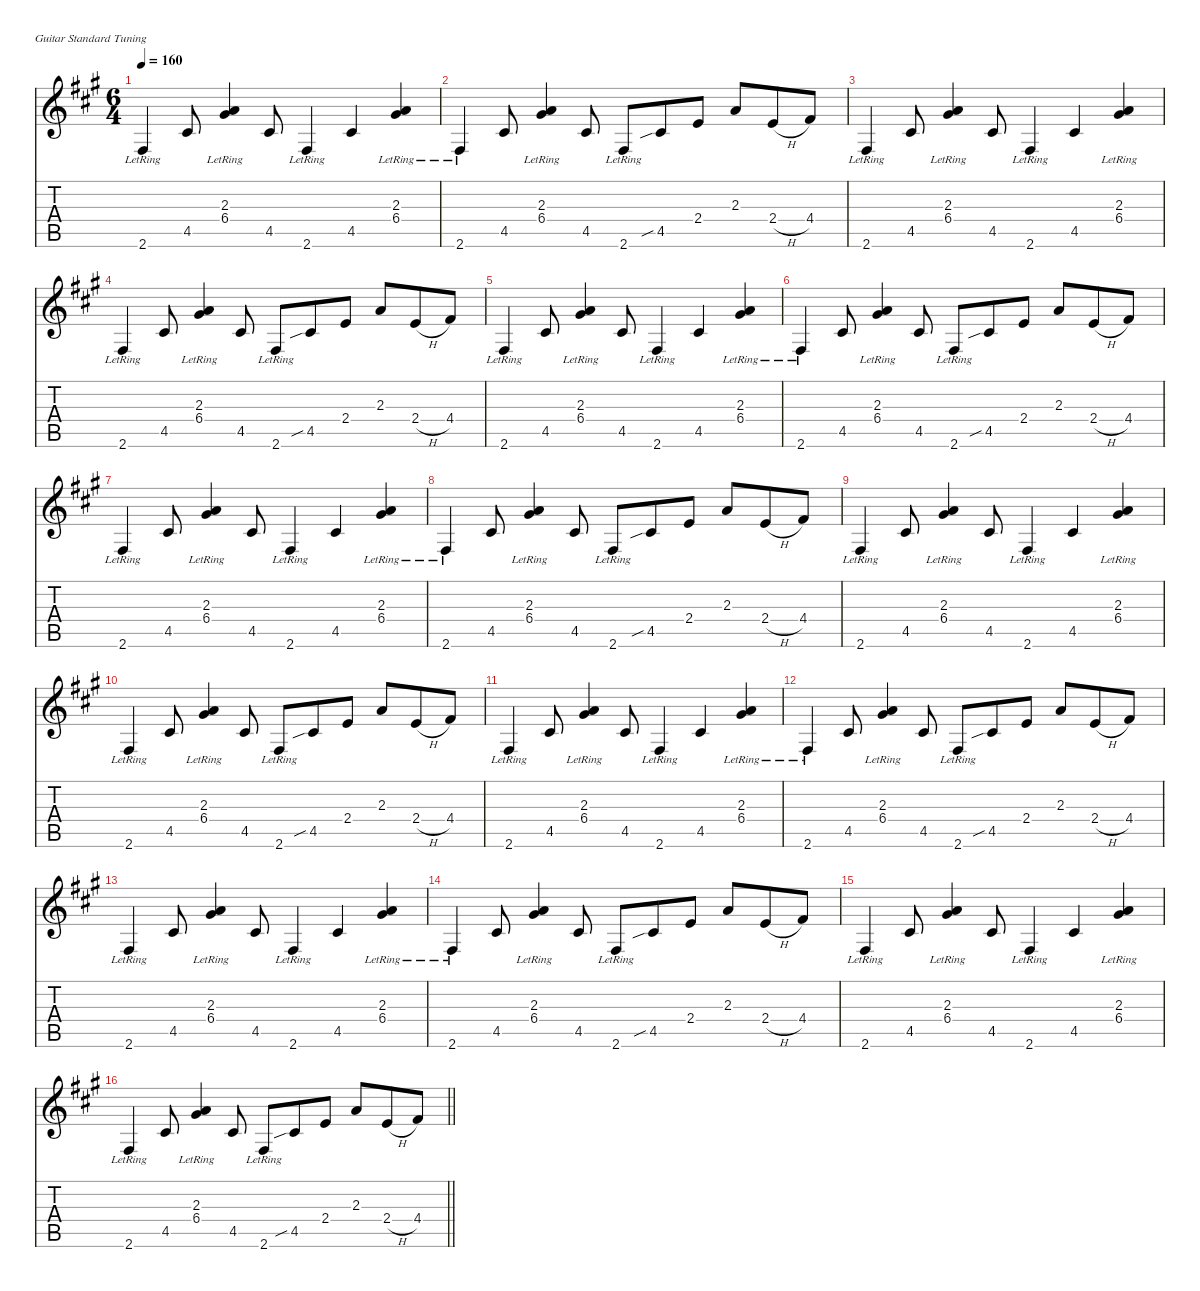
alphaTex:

\defaultSystemsLayout 4
\hideDynamics
\bracketExtendMode nobrackets
\singleTrackTrackNamePolicy hidden
\multiTrackTrackNamePolicy hidden
\firstSystemTrackNameMode fullname
\firstSystemTrackNameOrientation horizontal
\otherSystemsTrackNameOrientation horizontal
\track ("Clean guitar" "jz.guit.") {defaultSystemsLayout 4 instrument electricguitarjazz}
\staff {score tabs}
\tuning (E4 B3 G3 D3 A2 E2)
\ts (6 4)
\beaming (8 3 3 3 3)
\tempo 160
\clef g2
\ks f#minor
2.6{lr acc #}.4{dy f instrument electricguitarjazz beam Up} 4.5{acc #}.8{beam Up} (2.3{lr acc forcenatural} 6.4{lr acc #}).4{beam Up} 4.5{acc #}.8{beam Up} 2.6{lr acc #}.4{beam Up} 4.5{acc #}.4{beam Up} (2.3{lr acc forcenatural} 6.4{lr acc #}).4{beam Up} |
2.6{lr acc #}.4{beam Up} 4.5{acc #}.8{beam Up} (2.3{lr acc forcenatural} 6.4{lr acc #}).4{beam Up} 4.5{acc #}.8{beam Up} 2.6{lr acc #}.8{beam Up} 4.5{sib acc #}.8{beam Up} 2.4{acc forcenatural}.8{beam Up} 2.3{acc forcenatural}.8{beam Up} 2.4{h acc forcenatural}.8{beam Up} 4.4{acc #}.8{beam Up} |
2.6{lr acc #}.4{beam Up} 4.5{acc #}.8{beam Up} (2.3{lr acc forcenatural} 6.4{lr acc #}).4{beam Up} 4.5{acc #}.8{beam Up} 2.6{lr acc #}.4{beam Up} 4.5{acc #}.4{beam Up} (2.3{lr acc forcenatural} 6.4{lr acc #}).4{beam Up} |
2.6{lr acc #}.4{beam Up} 4.5{acc #}.8{beam Up} (2.3{lr acc forcenatural} 6.4{lr acc #}).4{beam Up} 4.5{acc #}.8{beam Up} 2.6{lr acc #}.8{beam Up} 4.5{sib acc #}.8{beam Up} 2.4{acc forcenatural}.8{beam Up} 2.3{acc forcenatural}.8{beam Up} 2.4{h acc forcenatural}.8{beam Up} 4.4{acc #}.8{beam Up} |
2.6{lr acc #}.4{beam Up} 4.5{acc #}.8{beam Up} (2.3{lr acc forcenatural} 6.4{lr acc #}).4{beam Up} 4.5{acc #}.8{beam Up} 2.6{lr acc #}.4{beam Up} 4.5{acc #}.4{beam Up} (2.3{lr acc forcenatural} 6.4{lr acc #}).4{beam Up} |
2.6{lr acc #}.4{beam Up} 4.5{acc #}.8{beam Up} (2.3{lr acc forcenatural} 6.4{lr acc #}).4{beam Up} 4.5{acc #}.8{beam Up} 2.6{lr acc #}.8{beam Up} 4.5{sib acc #}.8{beam Up} 2.4{acc forcenatural}.8{beam Up} 2.3{acc forcenatural}.8{beam Up} 2.4{h acc forcenatural}.8{beam Up} 4.4{acc #}.8{beam Up} |
2.6{lr acc #}.4{beam Up} 4.5{acc #}.8{beam Up} (2.3{lr acc forcenatural} 6.4{lr acc #}).4{beam Up} 4.5{acc #}.8{beam Up} 2.6{lr acc #}.4{beam Up} 4.5{acc #}.4{beam Up} (2.3{lr acc forcenatural} 6.4{lr acc #}).4{beam Up} |
2.6{lr acc #}.4{beam Up} 4.5{acc #}.8{beam Up} (2.3{lr acc forcenatural} 6.4{lr acc #}).4{beam Up} 4.5{acc #}.8{beam Up} 2.6{lr acc #}.8{beam Up} 4.5{sib acc #}.8{beam Up} 2.4{acc forcenatural}.8{beam Up} 2.3{acc forcenatural}.8{beam Up} 2.4{h acc forcenatural}.8{beam Up} 4.4{acc #}.8{beam Up} |
2.6{lr acc #}.4{beam Up} 4.5{acc #}.8{beam Up} (2.3{lr acc forcenatural} 6.4{lr acc #}).4{beam Up} 4.5{acc #}.8{beam Up} 2.6{lr acc #}.4{beam Up} 4.5{acc #}.4{beam Up} (2.3{lr acc forcenatural} 6.4{lr acc #}).4{beam Up} |
2.6{lr acc #}.4{beam Up} 4.5{acc #}.8{beam Up} (2.3{lr acc forcenatural} 6.4{lr acc #}).4{beam Up} 4.5{acc #}.8{beam Up} 2.6{lr acc #}.8{beam Up} 4.5{sib acc #}.8{beam Up} 2.4{acc forcenatural}.8{beam Up} 2.3{acc forcenatural}.8{beam Up} 2.4{h acc forcenatural}.8{beam Up} 4.4{acc #}.8{beam Up} |
2.6{lr acc #}.4{beam Up} 4.5{acc #}.8{beam Up} (2.3{lr acc forcenatural} 6.4{lr acc #}).4{beam Up} 4.5{acc #}.8{beam Up} 2.6{lr acc #}.4{beam Up} 4.5{acc #}.4{beam Up} (2.3{lr acc forcenatural} 6.4{lr acc #}).4{beam Up} |
2.6{lr acc #}.4{beam Up} 4.5{acc #}.8{beam Up} (2.3{lr acc forcenatural} 6.4{lr acc #}).4{beam Up} 4.5{acc #}.8{beam Up} 2.6{lr acc #}.8{beam Up} 4.5{sib acc #}.8{beam Up} 2.4{acc forcenatural}.8{beam Up} 2.3{acc forcenatural}.8{beam Up} 2.4{h acc forcenatural}.8{beam Up} 4.4{acc #}.8{beam Up} |
2.6{lr acc #}.4{beam Up} 4.5{acc #}.8{beam Up} (2.3{lr acc forcenatural} 6.4{lr acc #}).4{beam Up} 4.5{acc #}.8{beam Up} 2.6{lr acc #}.4{beam Up} 4.5{acc #}.4{beam Up} (2.3{lr acc forcenatural} 6.4{lr acc #}).4{beam Up} |
2.6{lr acc #}.4{beam Up} 4.5{acc #}.8{beam Up} (2.3{lr acc forcenatural} 6.4{lr acc #}).4{beam Up} 4.5{acc #}.8{beam Up} 2.6{lr acc #}.8{beam Up} 4.5{sib acc #}.8{beam Up} 2.4{acc forcenatural}.8{beam Up} 2.3{acc forcenatural}.8{beam Up} 2.4{h acc forcenatural}.8{beam Up} 4.4{acc #}.8{beam Up} |
2.6{lr acc #}.4{beam Up} 4.5{acc #}.8{beam Up} (2.3{lr acc forcenatural} 6.4{lr acc #}).4{beam Up} 4.5{acc #}.8{beam Up} 2.6{lr acc #}.4{beam Up} 4.5{acc #}.4{beam Up} (2.3{lr acc forcenatural} 6.4{lr acc #}).4{beam Up} |
\barLineRight lightlight
2.6{lr acc #}.4{beam Up} 4.5{acc #}.8{beam Up} (2.3{lr acc forcenatural} 6.4{lr acc #}).4{beam Up} 4.5{acc #}.8{beam Up} 2.6{lr acc #}.8{beam Up} 4.5{sib acc #}.8{beam Up} 2.4{acc forcenatural}.8{beam Up} 2.3{acc forcenatural}.8{beam Up} 2.4{h acc forcenatural}.8{beam Up} 4.4{acc #}.8{beam Up}
